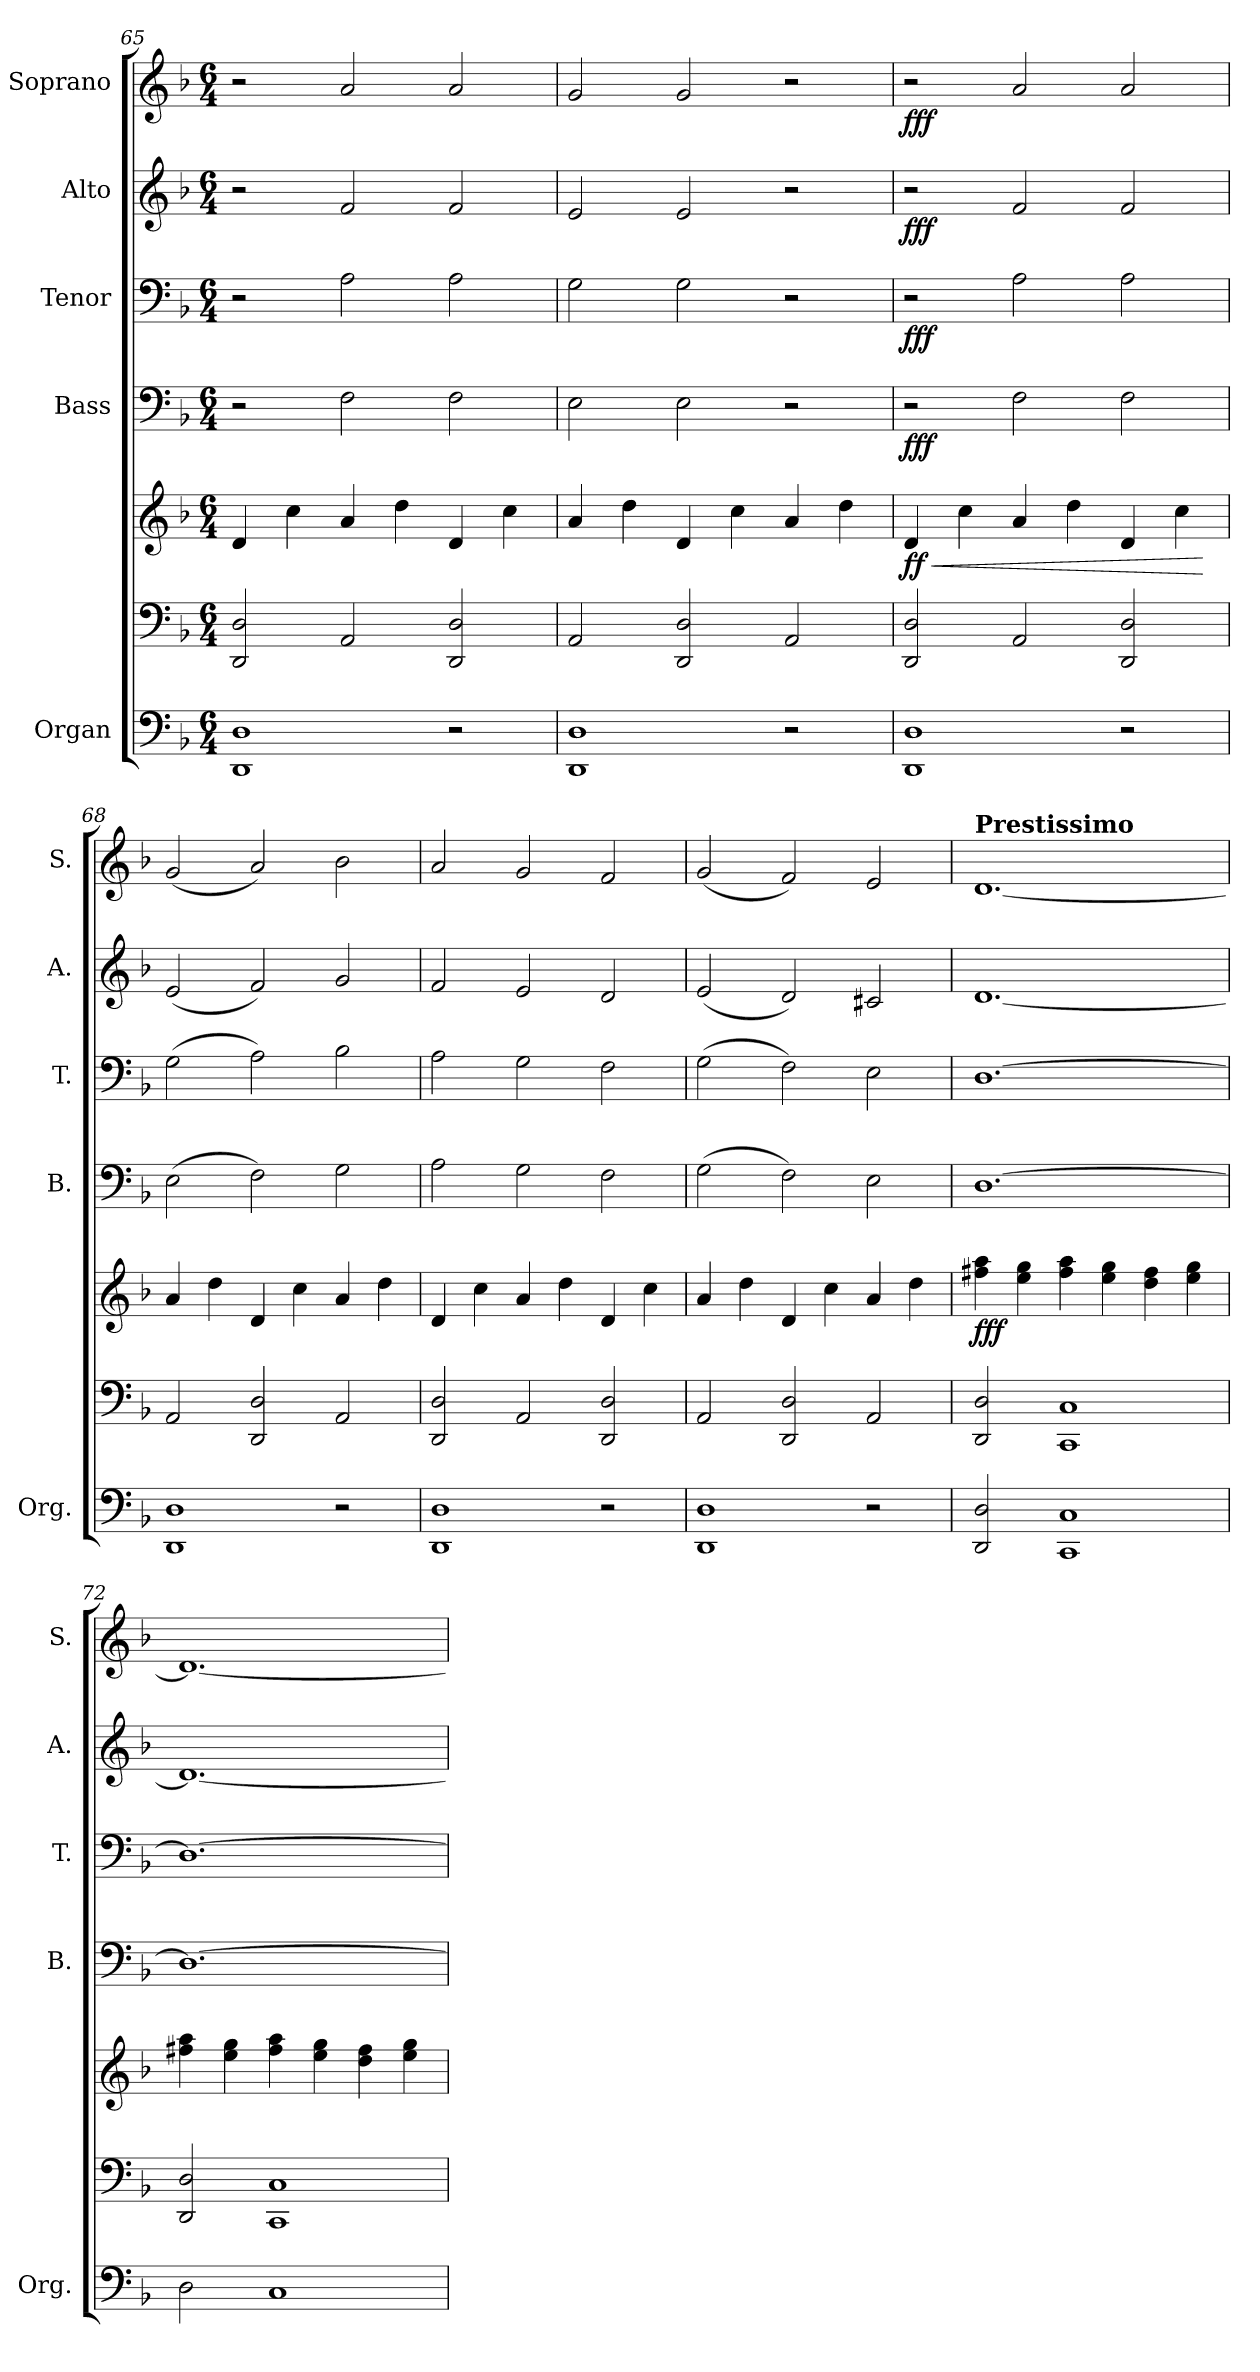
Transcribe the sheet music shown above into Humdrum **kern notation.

**kern	**kern	**kern	**dynam	**kern	**dynam	**kern	**dynam	**kern	**dynam	**kern	**dynam
*part5	*part5	*part5	*part5	*part4	*part4	*part3	*part3	*part2	*part2	*part1	*part1
*staff7	*staff6	*staff5	*staff5/6/7	*staff4	*staff4	*staff3	*staff3	*staff2	*staff2	*staff1	*staff1
*I"Organ	*	*	*	*I"Bass	*	*I"Tenor	*	*I"Alto	*	*I"Soprano	*
*I'Org.	*	*	*	*I'B.	*	*I'T.	*	*I'A.	*	*I'S.	*
*clefF4	*clefF4	*clefG2	*	*clefF4	*	*clefF4	*	*clefG2	*	*clefG2	*
*k[b-]	*k[b-]	*k[b-]	*	*k[b-]	*	*k[b-]	*	*k[b-]	*	*k[b-]	*
*M6/4	*M6/4	*M6/4	*	*M6/4	*	*M6/4	*	*M6/4	*	*M6/4	*
=65	=65	=65	=65	=65	=65	=65	=65	=65	=65	=65	=65
1DD 1D	2DD/ 2D/	4d/	.	2r	.	2r	.	2r	.	2r	.
.	.	4cc\	.	.	.	.	.	.	.	.	.
.	2AA/	4a/	.	2F\	.	2A\	.	2f/	.	2a/	.
.	.	4dd\	.	.	.	.	.	.	.	.	.
2r	2DD/ 2D/	4d/	.	2F\	.	2A\	.	2f/	.	2a/	.
.	.	4cc\	.	.	.	.	.	.	.	.	.
=66	=66	=66	=66	=66	=66	=66	=66	=66	=66	=66	=66
1DD 1D	2AA/	4a/	.	2E\	.	2G\	.	2e/	.	2g/	.
.	.	4dd\	.	.	.	.	.	.	.	.	.
.	2DD/ 2D/	4d/	.	2E\	.	2G\	.	2e/	.	2g/	.
.	.	4cc\	.	.	.	.	.	.	.	.	.
2r	2AA/	4a/	.	2r	.	2r	.	2r	.	2r	.
.	.	4dd\	.	.	.	.	.	.	.	.	.
=67	=67	=67	=67	=67	=67	=67	=67	=67	=67	=67	=67
!	!	!	!LO:HP:b	!	!	!	!	!	!	!	!
!	!	!	!LO:DY:n=1:b	!	!LO:DY:b	!	!LO:DY:b	!	!LO:DY:b	!	!LO:DY:b
1DD 1D	2DD/ 2D/	4d/	< ff	2r	fff	2r	fff	2r	fff	2r	fff
.	.	4cc\	.	.	.	.	.	.	.	.	.
.	2AA/	4a/	.	2F\	.	2A\	.	2f/	.	2a/	.
.	.	4dd\	.	.	.	.	.	.	.	.	.
2r	2DD/ 2D/	4d/	.	2F\	.	2A\	.	2f/	.	2a/	.
.	.	4cc\	.	.	.	.	.	.	.	.	.
.	.	.	[	.	.	.	.	.	.	.	.
=68	=68	=68	=68	=68	=68	=68	=68	=68	=68	=68	=68
1DD 1D	2AA/	4a/	.	(2E\	.	(2G\	.	(2e/	.	(2g/	.
.	.	4dd\	.	.	.	.	.	.	.	.	.
.	2DD/ 2D/	4d/	.	2F\)	.	2A\)	.	2f/)	.	2a/)	.
.	.	4cc\	.	.	.	.	.	.	.	.	.
2r	2AA/	4a/	.	2G\	.	2B-\	.	2g/	.	2b-\	.
.	.	4dd\	.	.	.	.	.	.	.	.	.
=69	=69	=69	=69	=69	=69	=69	=69	=69	=69	=69	=69
1DD 1D	2DD/ 2D/	4d/	.	2A\	.	2A\	.	2f/	.	2a/	.
.	.	4cc\	.	.	.	.	.	.	.	.	.
.	2AA/	4a/	.	2G\	.	2G\	.	2e/	.	2g/	.
.	.	4dd\	.	.	.	.	.	.	.	.	.
2r	2DD/ 2D/	4d/	.	2F\	.	2F\	.	2d/	.	2f/	.
.	.	4cc\	.	.	.	.	.	.	.	.	.
!!LO:PB:g=z
=70	=70	=70	=70	=70	=70	=70	=70	=70	=70	=70	=70
1DD 1D	2AA/	4a/	.	(2G\	.	(2G\	.	(2e/	.	(2g/	.
.	.	4dd\	.	.	.	.	.	.	.	.	.
.	2DD/ 2D/	4d/	.	2F\)	.	2F\)	.	2d/)	.	2f/)	.
.	.	4cc\	.	.	.	.	.	.	.	.	.
2r	2AA/	4a/	.	2E\	.	2E\	.	2c#X/	.	2e/	.
.	.	4dd\	.	.	.	.	.	.	.	.	.
=71	=71	=71	=71	=71	=71	=71	=71	=71	=71	=71	=71
*	*	*	*	*	*	*	*	*	*	*MM250	*
!	!	!	!	!	!	!	!	!	!	!LO:TX:a:B:t=Prestissimo	!
!	!	!	!LO:DY:b	!	!	!	!	!	!	!	!
2DD/ 2D/	2DD/ 2D/	4ff#X\ 4aa\	fff	[1.D	.	[1.D	.	[1.d	.	[1.d	.
.	.	4ee\ 4gg\	.	.	.	.	.	.	.	.	.
1CC 1C	1CC 1C	4ff#\ 4aa\	.	.	.	.	.	.	.	.	.
.	.	4ee\ 4gg\	.	.	.	.	.	.	.	.	.
.	.	4dd\ 4ff#\	.	.	.	.	.	.	.	.	.
.	.	4ee\ 4gg\	.	.	.	.	.	.	.	.	.
=72	=72	=72	=72	=72	=72	=72	=72	=72	=72	=72	=72
2D\	2DD/ 2D/	4ff#X\ 4aa\	.	1.D_	.	1.D_	.	1.d_	.	1.d_	.
.	.	4ee\ 4gg\	.	.	.	.	.	.	.	.	.
1C	1CC 1C	4ff#\ 4aa\	.	.	.	.	.	.	.	.	.
.	.	4ee\ 4gg\	.	.	.	.	.	.	.	.	.
.	.	4dd\ 4ff#\	.	.	.	.	.	.	.	.	.
.	.	4ee\ 4gg\	.	.	.	.	.	.	.	.	.
=	=	=	=	=	=	=	=	=	=	=	=
*-	*-	*-	*-	*-	*-	*-	*-	*-	*-	*-	*-
